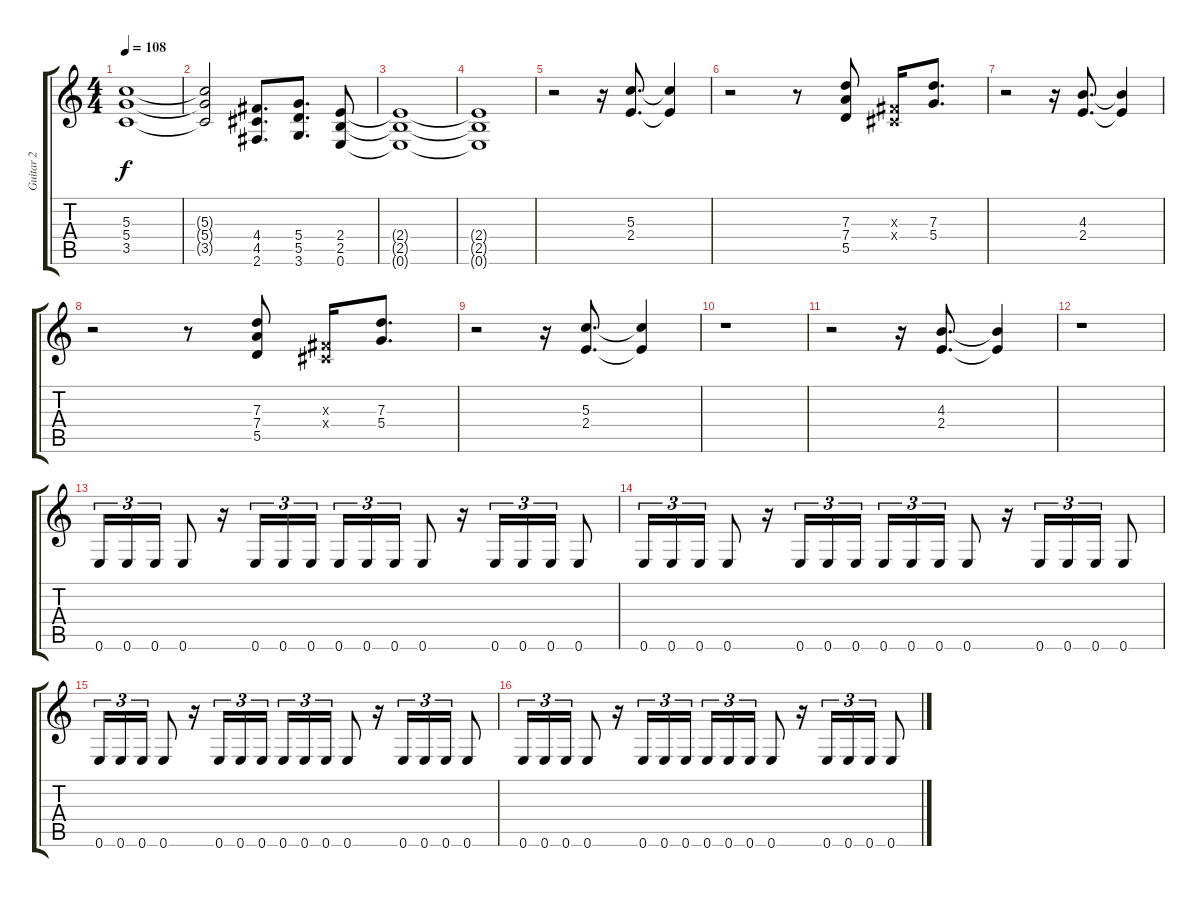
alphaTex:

\track ("Guitar 2" "Guitar 2") {instrument overdrivenguitar}
\staff {score tabs}
\tuning (E4 B3 G3 D3 A2 E2) {hide}
\ts (4 4)
\tempo 108
\clef g2
\ks c
(5.3{t} 5.4{t} 3.5{t}).1{dy f} |
(5.3{t} 5.4{t} 3.5{t}).2 (4.4 4.5 2.6).8{d} (5.4 5.5 3.6).8{d} (2.4 2.5 0.6).8 |
(2.4{t} 2.5{t} 0.6{t}).1 |
(2.4{t} 2.5{t} 0.6{t}).1 |
r.2 r.16 (5.3 2.4).8{d} (5.3{t} 2.4{t}).4 |
r.2 r.8 (7.3 7.4 5.5).8 (-1.3{x} -1.4{x}).16 (7.3 5.4).8{d} |
r.2 r.16 (4.3 2.4).8{d} (4.3{t} 2.4{t}).4 |
r.2 r.8 (7.3 7.4 5.5).8 (-1.3{x} -1.4{x}).16 (7.3 5.4).8{d} |
r.2 r.16 (5.3 2.4).8{d} (5.3{t} 2.4{t}).4 |
r.1 |
r.2 r.16 (4.3 2.4).8{d} (4.3{t} 2.4{t}).4 |
r.1 |
0.6.16{tu (3 2)} 0.6.16{tu (3 2)} 0.6.16{tu (3 2)} 0.6.8 r.16 0.6.16{tu (3 2)} 0.6.16{tu (3 2)} 0.6.16{tu (3 2)} 0.6.16{tu (3 2)} 0.6.16{tu (3 2)} 0.6.16{tu (3 2)} 0.6.8 r.16 0.6.16{tu (3 2)} 0.6.16{tu (3 2)} 0.6.16{tu (3 2)} 0.6.8 |
0.6.16{tu (3 2)} 0.6.16{tu (3 2)} 0.6.16{tu (3 2)} 0.6.8 r.16 0.6.16{tu (3 2)} 0.6.16{tu (3 2)} 0.6.16{tu (3 2)} 0.6.16{tu (3 2)} 0.6.16{tu (3 2)} 0.6.16{tu (3 2)} 0.6.8 r.16 0.6.16{tu (3 2)} 0.6.16{tu (3 2)} 0.6.16{tu (3 2)} 0.6.8 |
0.6.16{tu (3 2)} 0.6.16{tu (3 2)} 0.6.16{tu (3 2)} 0.6.8 r.16 0.6.16{tu (3 2)} 0.6.16{tu (3 2)} 0.6.16{tu (3 2)} 0.6.16{tu (3 2)} 0.6.16{tu (3 2)} 0.6.16{tu (3 2)} 0.6.8 r.16 0.6.16{tu (3 2)} 0.6.16{tu (3 2)} 0.6.16{tu (3 2)} 0.6.8 |
0.6.16{tu (3 2)} 0.6.16{tu (3 2)} 0.6.16{tu (3 2)} 0.6.8 r.16 0.6.16{tu (3 2)} 0.6.16{tu (3 2)} 0.6.16{tu (3 2)} 0.6.16{tu (3 2)} 0.6.16{tu (3 2)} 0.6.16{tu (3 2)} 0.6.8 r.16 0.6.16{tu (3 2)} 0.6.16{tu (3 2)} 0.6.16{tu (3 2)} 0.6.8
